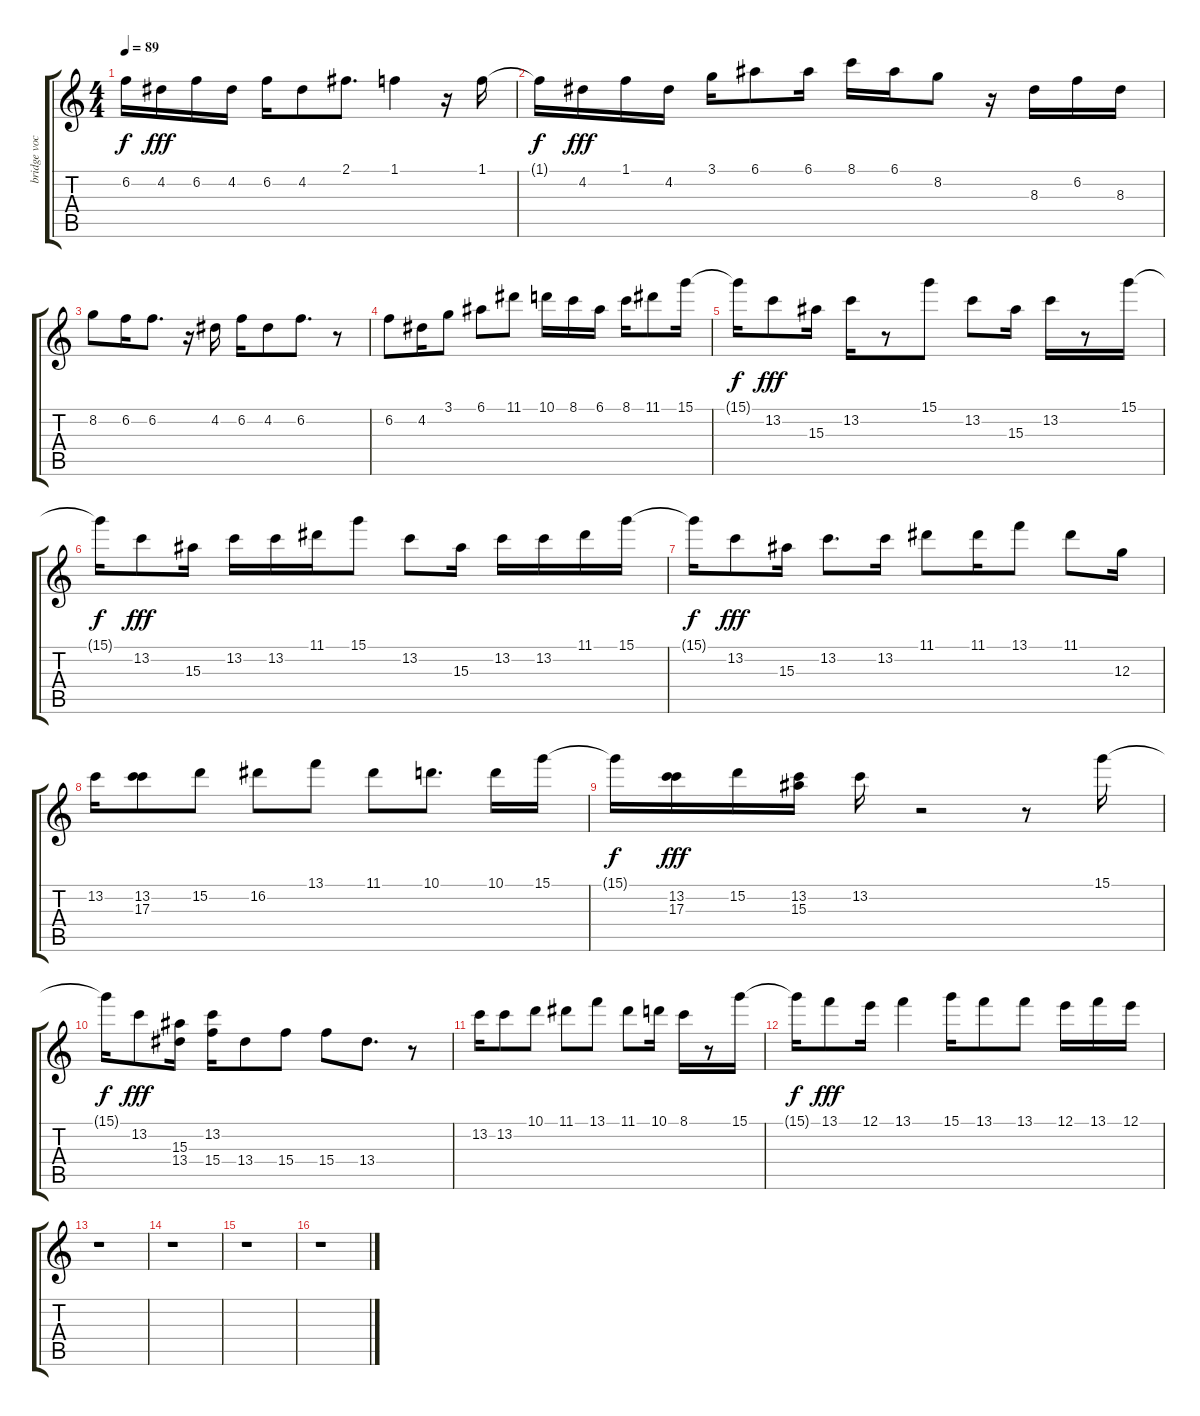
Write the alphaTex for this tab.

\track ("bridge vocals" "bridge voc") {instrument acousticguitarsteel}
\staff {score tabs}
\tuning (E4 B3 G3 D3 A2 E2) {hide}
\ts (4 4)
\tempo 89
\clef g2
\ks c
6.2{t}.16{dy f} 4.2.16{dy fff} 6.2.16 4.2.16 6.2.16 4.2.8 2.1.8{d} 1.1.4 r.16 1.1.16 |
1.1{t}.16{dy f} 4.2.16{dy fff} 1.1.16 4.2.16 3.1.16 6.1.8 6.1.16 8.1.16 6.1.16 8.2.8 r.16 8.3.16 6.2.16 8.3.16 |
8.2.8 6.2.16 6.2.8{d} r.16 4.2.16 6.2.16 4.2.8 6.2.8{d} r.8 |
6.2.8 4.2.16 3.1.8 6.1.8 11.1.8 10.1.16 8.1.16 6.1.16 8.1.16 11.1.8 15.1.16 |
15.1{t}.16{dy f} 13.2.8{dy fff} 15.3.16 13.2.16 r.8 15.1.8 13.2.8 15.3.16 13.2.16 r.8 15.1.16 |
15.1{t}.16{dy f} 13.2.8{dy fff} 15.3.16 13.2.16 13.2.16 11.1.16 15.1.8 13.2.8 15.3.16 13.2.16 13.2.16 11.1.16 15.1.16 |
15.1{t}.16{dy f} 13.2.8{dy fff} 15.3.16 13.2.8{d} 13.2.16 11.1.8 11.1.16 13.1.8 11.1.8 12.3.16 |
13.2.16 (13.2 17.3).8 15.2.8 16.2.8 13.1.8 11.1.8 10.1.8{d} 10.1.16 15.1.16 |
15.1{t}.16{dy f} (13.2 17.3).16{dy fff} 15.2.16 (13.2 15.3).16 13.2.16 r.2 r.8 15.1.16 |
15.1{t}.16{dy f} 13.2.8{dy fff} (15.3 13.4).16 (13.2 15.4).16 13.4.8 15.4.8 15.4.8 13.4.8{d} r.8 |
13.2.16 13.2.8 10.1.8 11.1.8 13.1.8 11.1.8 10.1.16 8.1.16 r.8 15.1.16 |
15.1{t}.16{dy f} 13.1.8{dy fff} 12.1.16 13.1.4 15.1.16 13.1.8 13.1.8 12.1.16 13.1.16 12.1.16 |
r.1 |
r.1 |
r.1 |
r.1
